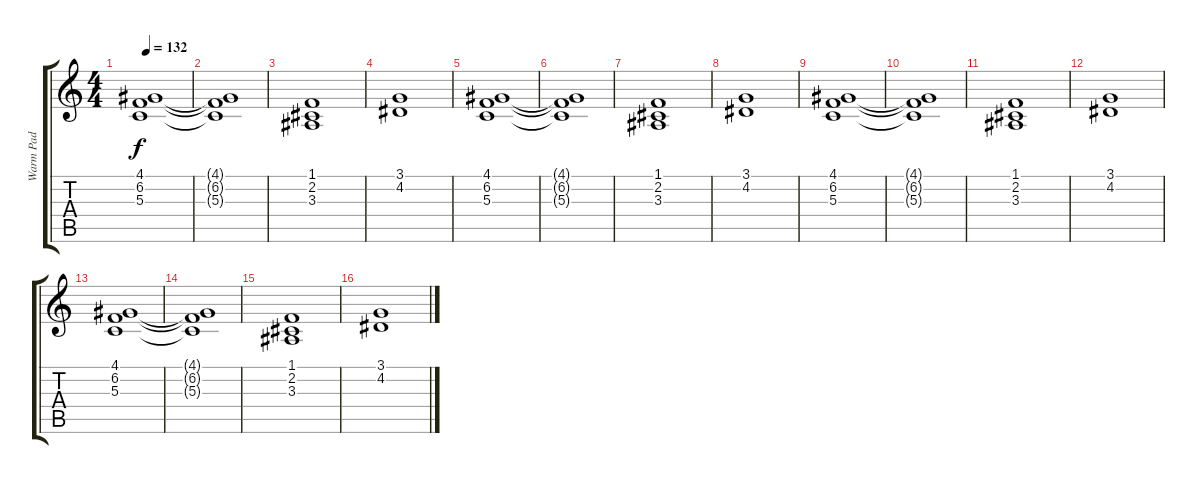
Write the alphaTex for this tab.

\track ("Warm Pad" "Warm Pad") {instrument pad2warm}
\staff {score tabs}
\tuning (E4 B3 G3 D3 A2 E2) {hide}
\ts (4 4)
\tempo 132
\clef g2
\ks c
(4.1 6.2 5.3).1{dy f} |
(4.1{t} 6.2{t} 5.3{t}).1 |
(1.1 2.2 3.3).1 |
(3.1 4.2).1 |
(4.1 6.2 5.3).1 |
(4.1{t} 6.2{t} 5.3{t}).1 |
(1.1 2.2 3.3).1 |
(3.1 4.2).1 |
(4.1 6.2 5.3).1 |
(4.1{t} 6.2{t} 5.3{t}).1 |
(1.1 2.2 3.3).1 |
(3.1 4.2).1 |
(4.1 6.2 5.3).1 |
(4.1{t} 6.2{t} 5.3{t}).1 |
(1.1 2.2 3.3).1 |
(3.1 4.2).1
